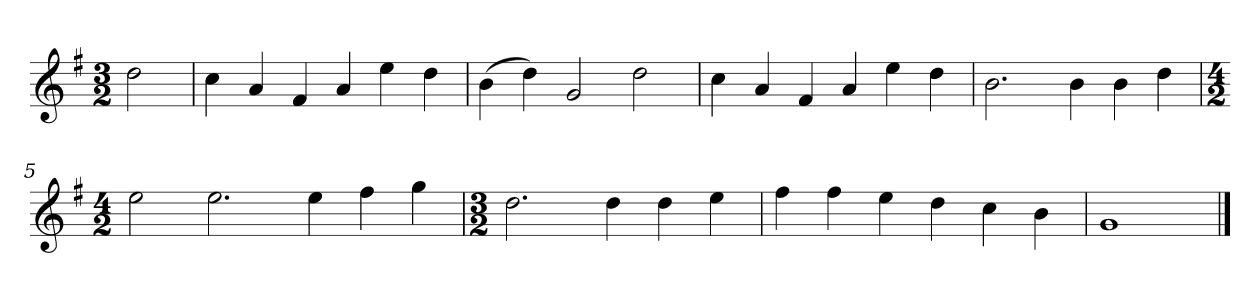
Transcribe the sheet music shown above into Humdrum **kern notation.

**kern
*part1
*staff1
*k[f#]
*M3/2
*MM120
=
2dd
=1
4cc
4a
4f#
4a
4ee
4dd
=2
(4b
4dd)
2g
2dd
=3
4cc
4a
4f#
4a
4ee
4dd
=4
2.b
4b
4b
4dd
=5
*M4/2
2ee
2.ee
4ee
4ff#
4gg
=6
*M3/2
2.dd
4dd
4dd
4ee
=7
4ff#
4ff#
4ee
4dd
4cc
4b
=8
1g
==
*-
